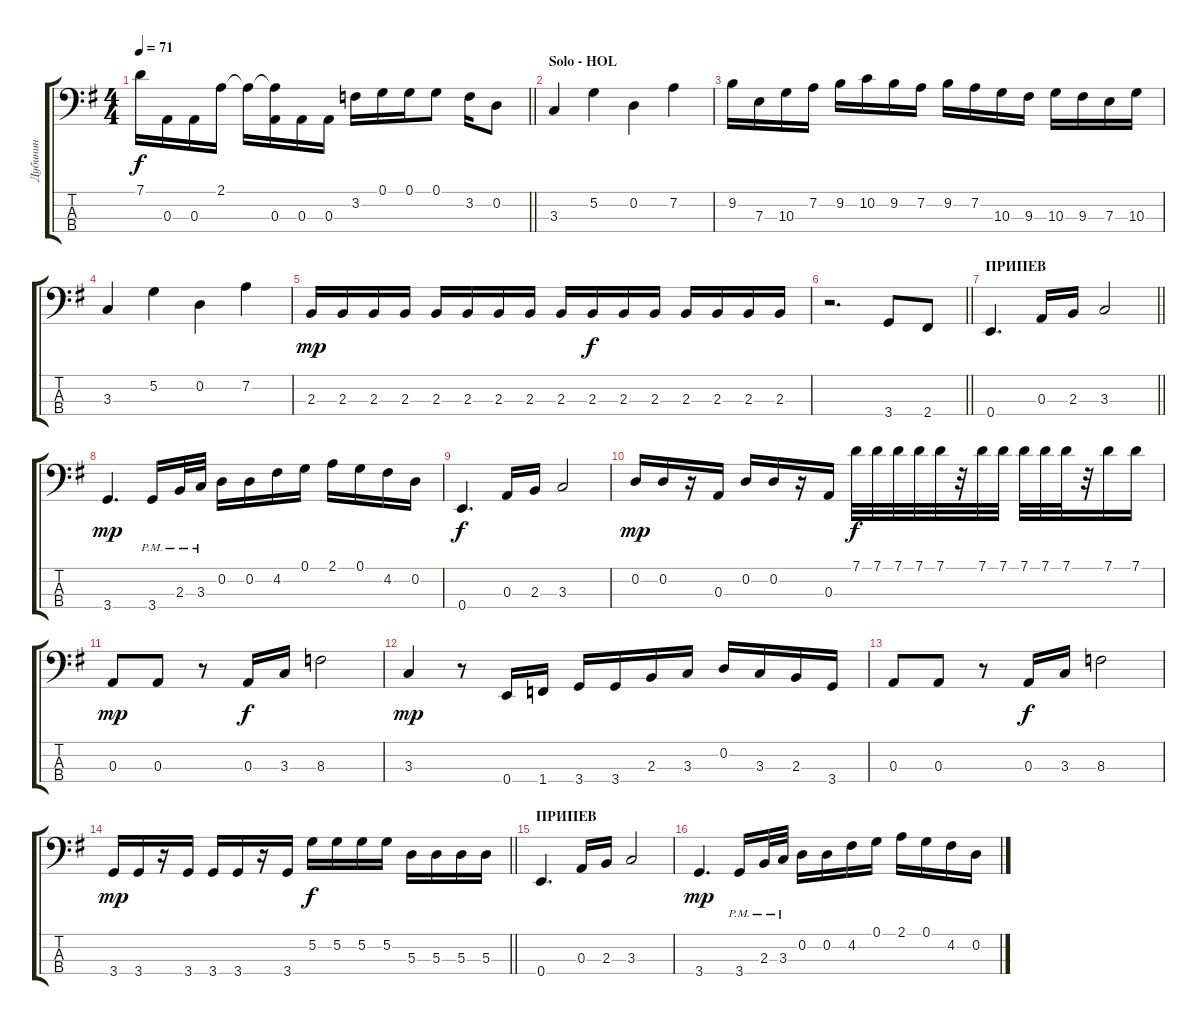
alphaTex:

\track ("Дубинин" "Дубинин") {instrument electricbasspick}
\staff {score tabs}
\tuning (G2 D2 A1 E1) {hide}
\ts (4 4)
\tempo 71
\clef f4
\barLineRight lightlight
\ks eminor
7.1.16{dy f} 0.3.16 0.3.16 2.1.16 2.1{t}.16 (2.1{t} 0.3).16 0.3.16 0.3.16 3.2.16 0.1.16 0.1.16 0.1.8 3.2.16 0.2.8 |
\section ("" "Solo - HOL")
3.3.4 5.2.4 0.2.4 7.2.4 |
9.2.16 7.3.16 10.3.16 7.2.16 9.2.16 10.2.16 9.2.16 7.2.16 9.2.16 7.2.16 10.3.16 9.3.16 10.3.16 9.3.16 7.3.16 10.3.16 |
3.3.4 5.2.4 0.2.4 7.2.4 |
2.3.16{dy mp} 2.3.16 2.3.16 2.3.16 2.3.16 2.3.16 2.3.16 2.3.16 2.3.16 2.3.16{dy f} 2.3.16 2.3.16 2.3.16 2.3.16 2.3.16 2.3.16 |
\barLineRight lightlight
r.2{d} 3.4.8 2.4.8 |
\section ("" "ПРИПЕВ")
\barLineRight lightlight
0.4.4{d} 0.3.16 2.3.16 3.3.2 |
3.4.4{d dy mp} 3.4{pm}.16 2.3{pm}.32 3.3{pm}.32 0.2.16 0.2.16 4.2.16 0.1.16 2.1.16 0.1.16 4.2.16 0.2.16 |
0.4.4{d dy f} 0.3.16 2.3.16 3.3.2 |
0.2.16{dy mp} 0.2.16 r.16 0.3.16 0.2.16 0.2.16 r.16 0.3.16 7.1.32{dy f} 7.1.32 7.1.32 7.1.32 7.1.32 r.32 7.1.32 7.1.32 7.1.32 7.1.32 7.1.32 r.32 7.1.16 7.1.16 |
0.3.8{dy mp} 0.3.8 r.8 0.3.16{dy f} 3.3.16 8.3.2 |
3.3.4{dy mp} r.8 0.4.16 1.4.16 3.4.16 3.4.16 2.3.16 3.3.16 0.2.16 3.3.16 2.3.16 3.4.16 |
0.3.8 0.3.8 r.8 0.3.16{dy f} 3.3.16 8.3.2 |
\barLineRight lightlight
3.4.16{dy mp} 3.4.16 r.16 3.4.16 3.4.16 3.4.16 r.16 3.4.16 5.2.16{dy f} 5.2.16 5.2.16 5.2.16 5.3.16 5.3.16 5.3.16 5.3.16 |
\section ("" "ПРИПЕВ")
0.4.4{d} 0.3.16 2.3.16 3.3.2 |
3.4.4{d dy mp} 3.4{pm}.16 2.3{pm}.32 3.3{pm}.32 0.2.16 0.2.16 4.2.16 0.1.16 2.1.16 0.1.16 4.2.16 0.2.16
